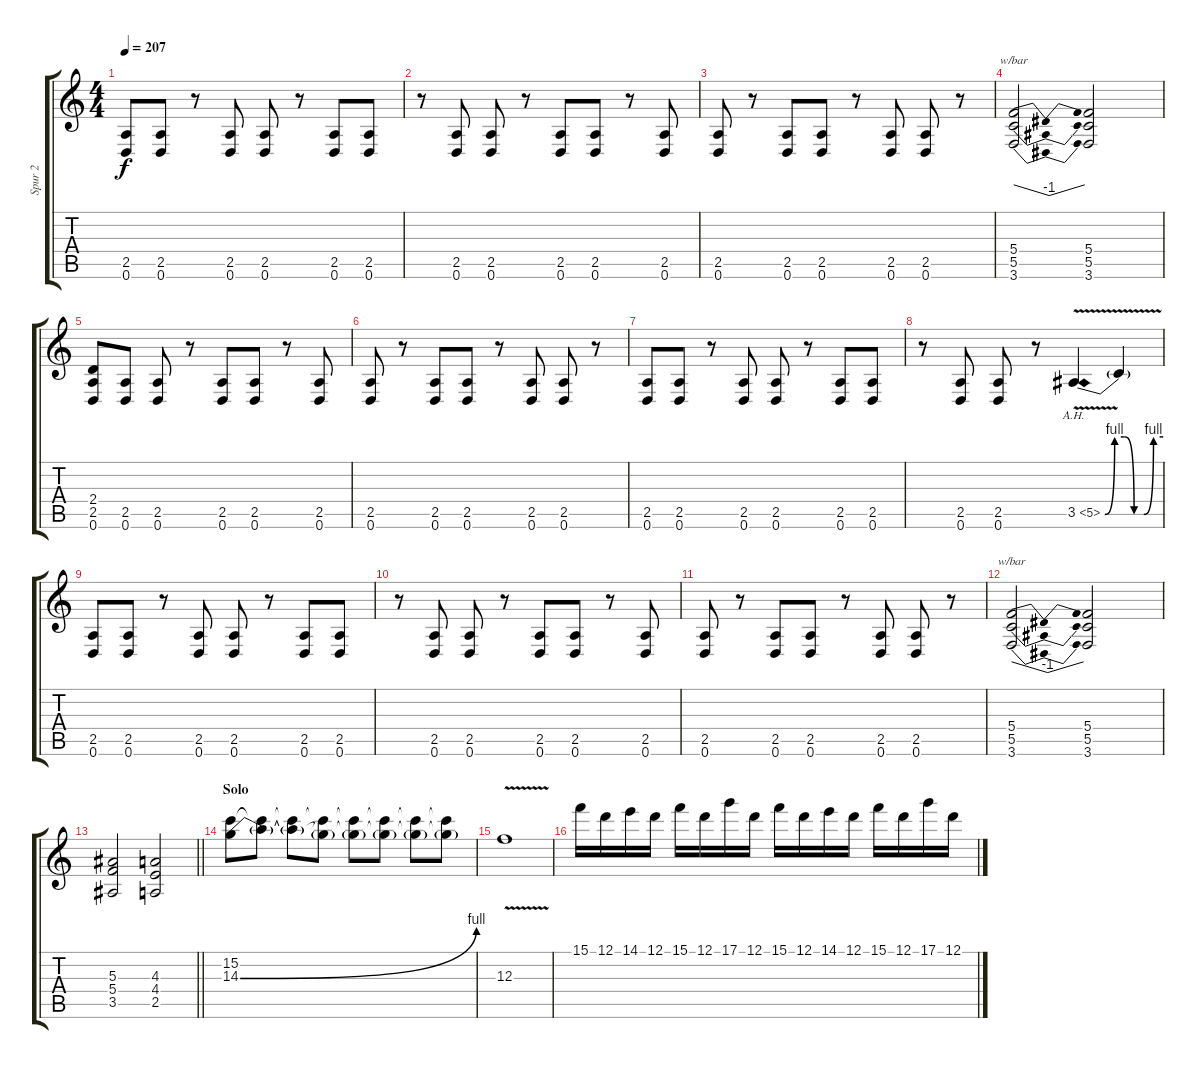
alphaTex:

\track ("Spur 2" "Spur 2") {instrument distortionguitar}
\staff {score tabs}
\tuning (D4 A3 F3 C3 G2 D2) {hide}
\ts (4 4)
\tempo 207
\clef g2
\ks c
(2.5 0.6).8{dy f} (2.5 0.6).8 r.8 (2.5 0.6).8 (2.5 0.6).8 r.8 (2.5 0.6).8 (2.5 0.6).8 |
r.8 (2.5 0.6).8 (2.5 0.6).8 r.8 (2.5 0.6).8 (2.5 0.6).8 r.8 (2.5 0.6).8 |
(2.5 0.6).8 r.8 (2.5 0.6).8 (2.5 0.6).8 r.8 (2.5 0.6).8 (2.5 0.6).8 r.8 |
(5.4 5.5 3.6).2{tbe (dip default 0 0 30 -4 60 0)} (5.4 5.5 3.6).2 |
(2.4 2.5 0.6).8 (2.5 0.6).8 (2.5 0.6).8 r.8 (2.5 0.6).8 (2.5 0.6).8 r.8 (2.5 0.6).8 |
(2.5 0.6).8 r.8 (2.5 0.6).8 (2.5 0.6).8 r.8 (2.5 0.6).8 (2.5 0.6).8 r.8 |
(2.5 0.6).8 (2.5 0.6).8 r.8 (2.5 0.6).8 (2.5 0.6).8 r.8 (2.5 0.6).8 (2.5 0.6).8 |
r.8 (2.5 0.6).8 (2.5 0.6).8 r.8 3.5{be (custom 0 0 10 4 20 4 30 0 40 0 50 4 60 4) ah 2 v}.4 3.5{t}.4 |
(2.5 0.6).8 (2.5 0.6).8 r.8 (2.5 0.6).8 (2.5 0.6).8 r.8 (2.5 0.6).8 (2.5 0.6).8 |
r.8 (2.5 0.6).8 (2.5 0.6).8 r.8 (2.5 0.6).8 (2.5 0.6).8 r.8 (2.5 0.6).8 |
(2.5 0.6).8 r.8 (2.5 0.6).8 (2.5 0.6).8 r.8 (2.5 0.6).8 (2.5 0.6).8 r.8 |
(5.4 5.5 3.6).2{tbe (dip default 0 0 30 -4 60 0)} (5.4 5.5 3.6).2 |
\barLineRight lightlight
(5.3 5.4 3.5).2 (4.3 4.4 2.5).2 |
\section ("" "Solo")
(15.2 14.3{be (bend 0 0 60 4)}).8{instrument distortionguitar} (15.2{t} 14.3{t}).8 (15.2{t} 14.3{t}).8 (15.2{t} 14.3{t}).8 (15.2{t} 14.3{t}).8 (15.2{t} 14.3{t}).8 (15.2{t} 14.3{t}).8 (15.2{t} 14.3{t}).8 |
12.3{v}.1 |
15.1.16 12.1.16 14.1.16 12.1.16 15.1.16 12.1.16 17.1.16 12.1.16 15.1.16 12.1.16 14.1.16 12.1.16 15.1.16 12.1.16 17.1.16 12.1.16
